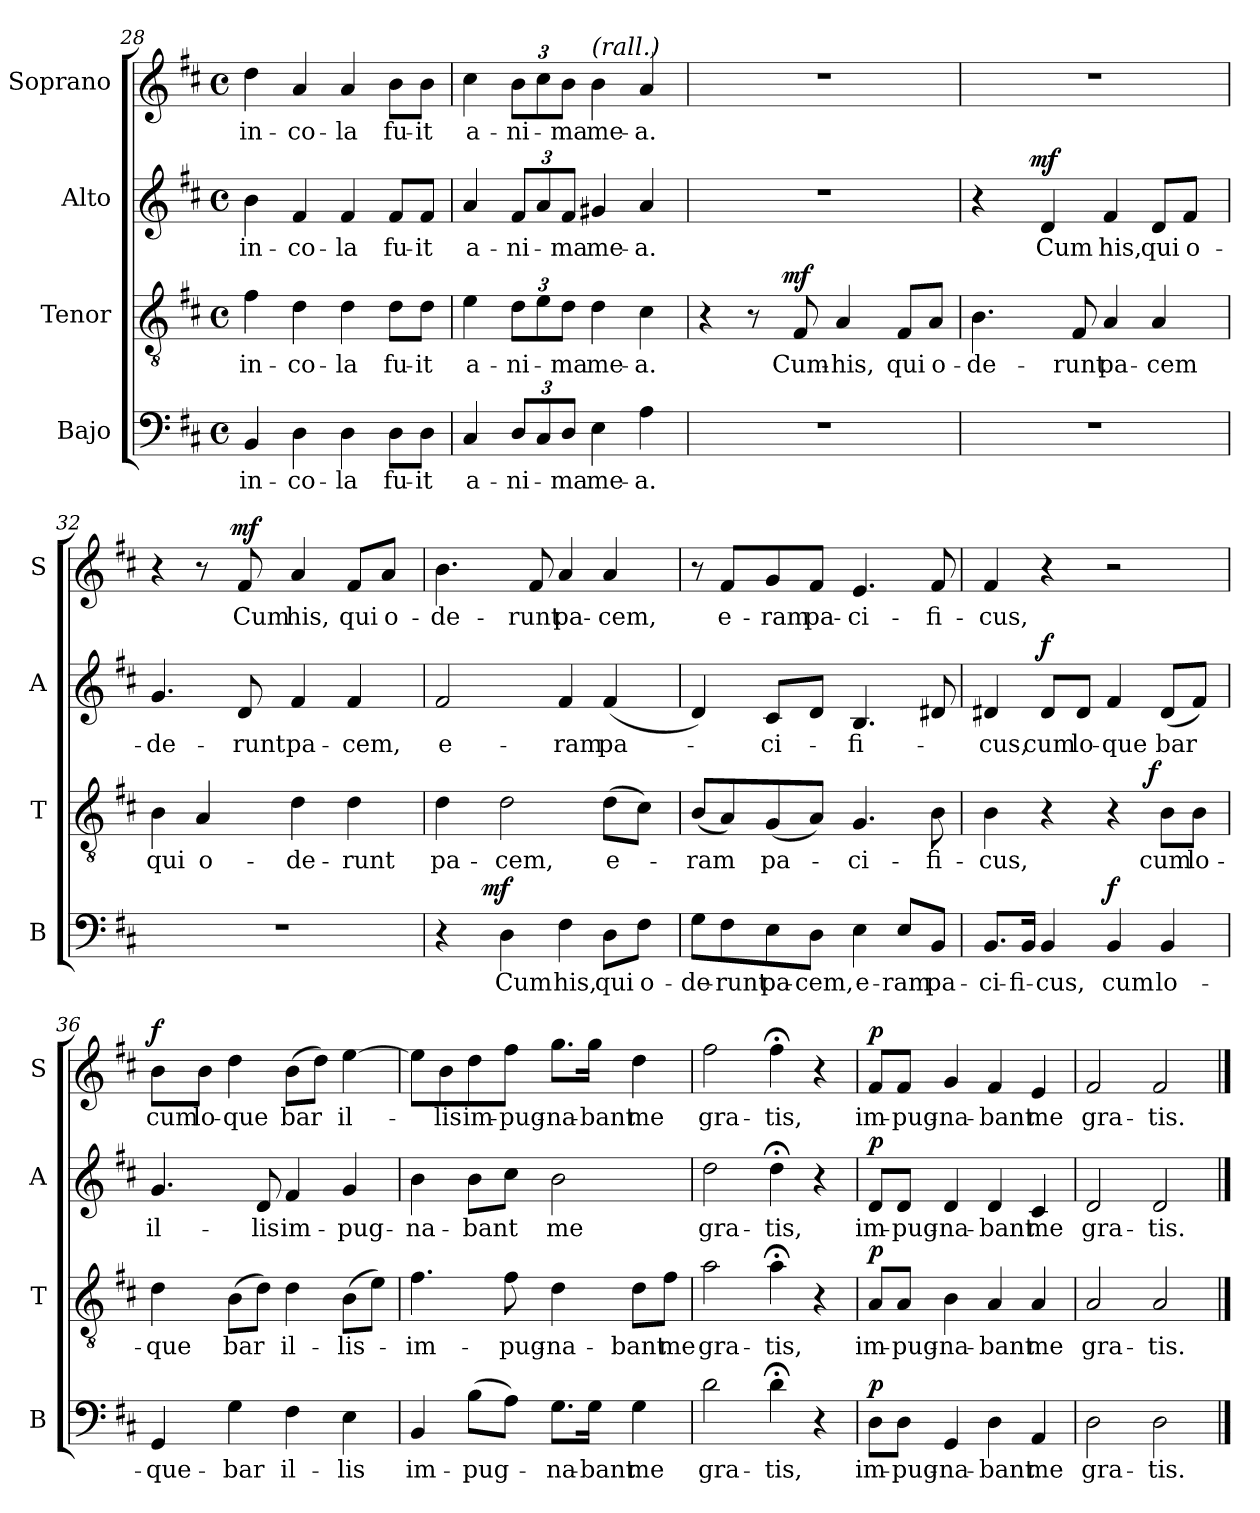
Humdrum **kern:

**kern	**text	**dynam	**kern	**text	**dynam	**kern	**text	**dynam	**kern	**text	**dynam
*part4	*part4	*part4	*part3	*part3	*part3	*part2	*part2	*part2	*part1	*part1	*part1
*staff4	*staff4	*staff4	*staff3	*staff3	*staff3	*staff2	*staff2	*staff2	*staff1	*staff1	*staff1
*I"Bajo	*	*	*I"Tenor	*	*	*I"Alto	*	*	*I"Soprano	*	*
*I'B	*	*	*I'T	*	*	*I'A	*	*	*I'S	*	*
*clefF4	*	*	*clefGv2	*	*	*clefG2	*	*	*clefG2	*	*
*k[f#c#]	*	*	*k[f#c#]	*	*	*k[f#c#]	*	*	*k[f#c#]	*	*
*D:	*	*	*D:	*	*	*D:	*	*	*D:	*	*
*M4/4	*	*	*M4/4	*	*	*M4/4	*	*	*M4/4	*	*
*met(c)	*	*	*met(c)	*	*	*met(c)	*	*	*met(c)	*	*
=28	=28	=28	=28	=28	=28	=28	=28	=28	=28	=28	=28
!	!LO:LY:b	!	!	!LO:LY:b	!	!	!LO:LY:b	!	!	!LO:LY:b	!
4BB/	in-	.	4f#\	in-	.	4b\	in-	.	4dd\	in-	.
!	!LO:LY:b	!	!	!LO:LY:b	!	!	!LO:LY:b	!	!	!LO:LY:b	!
4D\	-co-	.	4d\	-co-	.	4f#/	-co-	.	4a/	-co-	.
!	!LO:LY:b	!	!	!LO:LY:b	!	!	!LO:LY:b	!	!	!LO:LY:b	!
4D\	-la	.	4d\	-la	.	4f#/	-la	.	4a/	-la	.
!	!LO:LY:b	!	!	!LO:LY:b	!	!	!LO:LY:b	!	!	!LO:LY:b	!
8D\L	fu-	.	8d\L	fu-	.	8f#/L	fu-	.	8b\L	fu-	.
!	!LO:LY:b	!	!	!LO:LY:b	!	!	!LO:LY:b	!	!	!LO:LY:b	!
8D\J	-it	.	8d\J	-it	.	8f#/J	-it	.	8b\J	-it	.
!!LO:PB:g=z
=29	=29	=29	=29	=29	=29	=29	=29	=29	=29	=29	=29
!	!LO:LY:b	!	!	!LO:LY:b	!	!	!LO:LY:b	!	!	!LO:LY:b	!
4C#/	a-	.	4e\	a-	.	4a/	a-	.	4cc#\	a-	.
!	!LO:LY:b	!	!	!LO:LY:b	!	!	!LO:LY:b	!	!	!LO:LY:b	!
12D/L	-ni-	.	12d\L	-ni-	.	12f#/L	-ni-	.	12b\L	-ni-	.
12C#/	.	.	12e\	.	.	12a/	.	.	12cc#\	.	.
!	!LO:LY:b	!	!	!LO:LY:b	!	!	!LO:LY:b	!	!	!LO:LY:b	!
12D/J	-ma	.	12d\J	-ma	.	12f#/J	-ma	.	12b\J	-ma	.
!	!	!	!	!	!	!	!	!	!LO:TX:a:i:t=(rall.)	!	!
!	!LO:LY:b	!	!	!LO:LY:b	!	!	!LO:LY:b	!	!	!LO:LY:b	!
4E\	me-	.	4d\	me-	.	4g#X/	me-	.	4b\	me-	.
!	!LO:LY:b	!	!	!LO:LY:b	!	!	!LO:LY:b	!	!	!LO:LY:b	!
4A\	-a.	.	4c#\	-a.	.	4a/	-a.	.	4a/	-a.	.
=30	=30	=30	=30	=30	=30	=30	=30	=30	=30	=30	=30
*	*	*	*^	*	*	*	*	*	*	*	*
1r	.	.	4r	3ryy	.	.	1r	.	.	1r	.	.
.	.	.	8r	.	.	.	.	.	.	.	.	.
.	.	.	.	48ryy	.	.	.	.	.	.	.	.
!	!	!	!	!	!	!LO:DY:a	!	!	!	!	!	!
.	.	.	.	3ryy	.	mf	.	.	.	.	.	.
!	!	!	!	!	!LO:LY:b	!	!	!	!	!	!	!
.	.	.	8F#/	.	Cum-	.	.	.	.	.	.	.
!	!	!	!	!	!LO:LY:b	!	!	!	!	!	!	!
.	.	.	4A/	.	-his,	.	.	.	.	.	.	.
.	.	.	.	6...ryy	.	.	.	.	.	.	.	.
!	!	!	!	!	!LO:LY:b	!	!	!	!	!	!	!
.	.	.	8F#/L	.	qui	.	.	.	.	.	.	.
!	!	!	!	!	!LO:LY:b	!	!	!	!	!	!	!
.	.	.	8A/J	.	o-	.	.	.	.	.	.	.
=31	=31	=31	=31	=31	=31	=31	=31	=31	=31	=31	=31	=31
!	!	!	!	!	!LO:LY:b	!	!	!	!	!	!	!
*	*	*	*v	*v	*	*	*^	*	*	*	*	*
1r	.	.	4.B\	-de-	.	4r	6ryy	.	.	1r	.	.
.	.	.	.	.	.	.	24.ryy	.	.	.	.	.
!	!	!	!	!	!	!	!	!	!LO:DY:a	!	!	!
.	.	.	.	.	.	.	3%2ryy	.	mf	.	.	.
!	!	!	!	!	!	!	!	!LO:LY:b	!	!	!	!
.	.	.	.	.	.	4d/	.	Cum	.	.	.	.
!	!	!	!	!LO:LY:b	!	!	!	!	!	!	!	!
.	.	.	8F#/	-runt	.	.	.	.	.	.	.	.
!	!	!	!	!LO:LY:b	!	!	!	!LO:LY:b	!	!	!	!
.	.	.	4A/	pa-	.	4f#/	.	his,	.	.	.	.
!	!	!	!	!LO:LY:b	!	!	!	!LO:LY:b	!	!	!	!
.	.	.	4A/	-cem	.	8d/L	.	qui	.	.	.	.
!	!	!	!	!	!	!	!	!LO:LY:b	!	!	!	!
.	.	.	.	.	.	8f#/J	.	o-	.	.	.	.
.	.	.	.	.	.	.	12ryy	.	.	.	.	.
.	.	.	.	.	.	.	48ryy	.	.	.	.	.
=32	=32	=32	=32	=32	=32	=32	=32	=32	=32	=32	=32	=32
!	!	!	!	!LO:LY:b	!	!	!	!LO:LY:b	!	!	!	!
*	*	*	*	*	*	*v	*v	*	*	*^	*	*
1r	.	.	4B\	qui	.	4.g/	-de-	.	4r	3ryy	.	.
!	!	!	!	!LO:LY:b	!	!	!	!	!	!	!	!
.	.	.	4A/	o-	.	.	.	.	8r	.	.	.
.	.	.	.	.	.	.	.	.	.	48.ryy	.	.
!	!	!	!	!	!	!	!	!	!	!	!	!LO:DY:a
.	.	.	.	.	.	.	.	.	.	3ryy	.	mf
!	!	!	!	!	!	!	!LO:LY:b	!	!	!	!LO:LY:b	!
.	.	.	.	.	.	8d/	-runt	.	8f#/	.	Cum	.
!	!	!	!	!LO:LY:b	!	!	!LO:LY:b	!	!	!	!LO:LY:b	!
.	.	.	4d\	-de-	.	4f#/	pa-	.	4a/	.	his,	.
.	.	.	.	.	.	.	.	.	.	6ryy	.	.
!	!	!	!	!LO:LY:b	!	!	!LO:LY:b	!	!	!	!LO:LY:b	!
.	.	.	4d\	-runt	.	4f#/	-cem,	.	8f#/L	.	qui	.
.	.	.	.	.	.	.	.	.	.	12ryy	.	.
!	!	!	!	!	!	!	!	!	!	!	!LO:LY:b	!
.	.	.	.	.	.	.	.	.	8a/J	.	o-	.
.	.	.	.	.	.	.	.	.	.	24ryy	.	.
.	.	.	.	.	.	.	.	.	.	96ryy	.	.
!!LO:LB:g=z
=33	=33	=33	=33	=33	=33	=33	=33	=33	=33	=33	=33	=33
!	!	!	!	!LO:LY:b	!	!	!LO:LY:b	!	!	!	!LO:LY:b	!
*^	*	*	*	*	*	*	*	*	*v	*v	*	*
4r	6ryy	.	.	4d\	pa-	.	2f#/	e-	.	4.b\	-de-	.
.	48.ryy	.	.	.	.	.	.	.	.	.	.	.
!	!	!	!LO:DY:a	!	!	!	!	!	!	!	!	!
.	3%2ryy	.	mf	.	.	.	.	.	.	.	.	.
!	!	!LO:LY:b	!	!	!LO:LY:b	!	!	!	!	!	!	!
4D\	.	Cum	.	2d\	-cem,	.	.	.	.	.	.	.
!	!	!	!	!	!	!	!	!	!	!	!LO:LY:b	!
.	.	.	.	.	.	.	.	.	.	8f#/	-runt	.
!	!	!LO:LY:b	!	!	!	!	!	!LO:LY:b	!	!	!LO:LY:b	!
4F#\	.	his,	.	.	.	.	4f#/	-ram	.	4a/	pa-	.
!	!	!LO:LY:b	!	!	!LO:LY:b	!	!	!LO:LY:b	!	!	!LO:LY:b	!
8D\L	.	qui	.	(>8d\L	e-	.	(<4f#/	pa-	.	4a/	-cem,	.
.	12ryy	.	.	.	.	.	.	.	.	.	.	.
!	!	!LO:LY:b	!	!	!	!	!	!	!	!	!	!
8F#\J	.	o-	.	8c#\J)	.	.	.	.	.	.	.	.
.	24ryy	.	.	.	.	.	.	.	.	.	.	.
.	96ryy	.	.	.	.	.	.	.	.	.	.	.
=34	=34	=34	=34	=34	=34	=34	=34	=34	=34	=34	=34	=34
!	!	!LO:LY:b	!	!	!LO:LY:b	!	!	!	!	!	!	!
*v	*v	*	*	*	*	*	*	*	*	*	*	*
8G\L	-de-	.	(<8B/L	-ram	.	4d/)	.	.	8r	.	.
!	!LO:LY:b	!	!	!	!	!	!	!	!	!LO:LY:b	!
8F#\	-runt	.	8A/)	.	.	.	.	.	8f#/L	e-	.
!	!LO:LY:b	!	!	!LO:LY:b	!	!	!LO:LY:b	!	!	!LO:LY:b	!
8E\	pa-	.	(<8G/	pa-	.	8c#/L	-ci-	.	8g/	-ram	.
!	!LO:LY:b	!	!	!	!	!	!	!	!	!LO:LY:b	!
8D\J	-cem,	.	8A/J)	.	.	8d/J	.	.	8f#/J	pa-	.
!	!LO:LY:b	!	!	!LO:LY:b	!	!	!LO:LY:b	!	!	!LO:LY:b	!
4E\	e-	.	4.G/	-ci-	.	4.B/	-fi-	.	4.e/	-ci-	.
!	!LO:LY:b	!	!	!	!	!	!	!	!	!	!
8E/L	-ram	.	.	.	.	.	.	.	.	.	.
!	!LO:LY:b	!	!	!LO:LY:b	!	!	!	!	!	!LO:LY:b	!
8BB/J	pa-	.	8B\	-fi-	.	8d#X/	.	.	8f#/	-fi-	.
=35	=35	=35	=35	=35	=35	=35	=35	=35	=35	=35	=35
!	!LO:LY:b	!	!	!LO:LY:b	!	!	!LO:LY:b	!	!	!LO:LY:b	!
*	*	*	*^	*	*	*	*	*	*	*	*
8.BB/L	-ci-	.	4B\	2ryy	-cus,	.	4d#X/	-cus,	.	4f#/	-cus,	.
!	!LO:LY:b	!	!	!	!	!	!	!	!	!	!	!
16BB/Jk	-fi-	.	.	.	.	.	.	.	.	.	.	.
!	!LO:LY:b	!	!	!	!	!	!	!LO:LY:b	!LO:DY:a	!	!	!
4BB/	-cus,	.	4r	.	.	.	8d#/L	cum	f	4r	.	.
!	!	!	!	!	!	!	!	!LO:LY:b	!	!	!	!
.	.	.	.	.	.	.	8d#/J	lo-	.	.	.	.
!	!LO:LY:b	!LO:DY:a	!	!	!	!	!	!LO:LY:b	!	!	!	!
4BB/	cum	f	4r	8..ryy	.	.	4f#/	-que	.	2r	.	.
!	!	!	!	!	!	!LO:DY:a	!	!	!	!	!	!
.	.	.	.	4ryy	.	f	.	.	.	.	.	.
!	!LO:LY:b	!	!	!	!LO:LY:b	!	!	!LO:LY:b	!	!	!	!
4BB/	lo-	.	8B\L	.	cum	.	(<8d#/L	bar	.	.	.	.
!	!	!	!	!	!LO:LY:b	!	!	!	!	!	!	!
.	.	.	8B\J	.	lo-	.	8f#/J)	.	.	.	.	.
.	.	.	.	32ryy	.	.	.	.	.	.	.	.
!!LO:PB:g=z
=36	=36	=36	=36	=36	=36	=36	=36	=36	=36	=36	=36	=36
!	!LO:LY:b	!	!	!	!LO:LY:b	!	!	!LO:LY:b	!	!	!LO:LY:b	!LO:DY:a
*	*	*	*v	*v	*	*	*	*	*	*	*	*
4GG/	-que-	.	4d\	-que	.	4.g/	il-	.	8b\L	cum	f
!	!	!	!	!	!	!	!	!	!	!LO:LY:b	!
.	.	.	.	.	.	.	.	.	8b\J	lo-	.
!	!LO:LY:b	!	!	!LO:LY:b	!	!	!	!	!	!LO:LY:b	!
4G\	-bar	.	(>8B\L	bar	.	.	.	.	4dd\	-que	.
!	!	!	!	!	!	!	!LO:LY:b	!	!	!	!
.	.	.	8d\J)	.	.	8d/	-lis	.	.	.	.
!	!LO:LY:b	!	!	!LO:LY:b	!	!	!LO:LY:b	!	!	!LO:LY:b	!
4F#\	il-	.	4d\	il-	.	4f#/	im-	.	(>8b\L	bar	.
.	.	.	.	.	.	.	.	.	8dd\J)	.	.
!	!LO:LY:b	!	!	!LO:LY:b	!	!	!LO:LY:b	!	!	!LO:LY:b	!
4E\	-lis	.	(>8B\L	-lis-	.	4g/	-pug-	.	[4ee\	il-	.
.	.	.	8e\J)	.	.	.	.	.	.	.	.
=37	=37	=37	=37	=37	=37	=37	=37	=37	=37	=37	=37
!	!LO:LY:b	!	!	!LO:LY:b	!	!	!LO:LY:b	!	!	!	!
4BB/	im-	.	4.f#\	-im-	.	4b\	-na-	.	8ee\L]	.	.
!	!	!	!	!	!	!	!	!	!	!LO:LY:b	!
.	.	.	.	.	.	.	.	.	8b\	-lis	.
!	!LO:LY:b	!	!	!	!	!	!LO:LY:b	!	!	!LO:LY:b	!
(>8B\L	-pug-	.	.	.	.	8b\L	-bant	.	8dd\	im-	.
!	!	!	!	!LO:LY:b	!	!	!	!	!	!LO:LY:b	!
8A\J)	.	.	8f#\	-pug-	.	8cc#\J	.	.	8ff#\J	-pug-	.
!	!LO:LY:b	!	!	!LO:LY:b	!	!	!LO:LY:b	!	!	!LO:LY:b	!
8.G\L	-na-	.	4d\	-na-	.	2b\	me	.	8.gg\L	-na-	.
!	!LO:LY:b	!	!	!	!	!	!	!	!	!LO:LY:b	!
16G\Jk	-bant	.	.	.	.	.	.	.	16gg\Jk	-bant	.
!	!LO:LY:b	!	!	!LO:LY:b	!	!	!	!	!	!LO:LY:b	!
4G\	me	.	8d\L	-bant	.	.	.	.	4dd\	me	.
!	!	!	!	!LO:LY:b	!	!	!	!	!	!	!
.	.	.	8f#\J	me	.	.	.	.	.	.	.
=38	=38	=38	=38	=38	=38	=38	=38	=38	=38	=38	=38
!	!LO:LY:b	!	!	!LO:LY:b	!	!	!LO:LY:b	!	!	!LO:LY:b	!
2d\	gra-	.	2a\	gra-	.	2dd\	gra-	.	2ff#\	gra-	.
!	!LO:LY:b	!	!	!LO:LY:b	!	!	!LO:LY:b	!	!	!LO:LY:b	!
4d;<\	-tis,	.	4a;<\	-tis,	.	4dd;<\	-tis,	.	4ff#;<\	-tis,	.
4r	.	.	4r	.	.	4r	.	.	4r	.	.
=39	=39	=39	=39	=39	=39	=39	=39	=39	=39	=39	=39
!	!LO:LY:b	!LO:DY:a	!	!LO:LY:b	!LO:DY:a	!	!LO:LY:b	!LO:DY:a	!	!LO:LY:b	!LO:DY:a
8D\L	im-	p	8A/L	im-	p	8d/L	im-	p	8f#/L	im-	p
!	!LO:LY:b	!	!	!LO:LY:b	!	!	!LO:LY:b	!	!	!LO:LY:b	!
8D\J	-pug-	.	8A/J	-pug-	.	8d/J	-pug-	.	8f#/J	-pug-	.
!	!LO:LY:b	!	!	!LO:LY:b	!	!	!LO:LY:b	!	!	!LO:LY:b	!
4GG/	-na-	.	4B\	-na-	.	4d/	-na-	.	4g/	-na-	.
!	!LO:LY:b	!	!	!LO:LY:b	!	!	!LO:LY:b	!	!	!LO:LY:b	!
4D\	-bant	.	4A/	-bant	.	4d/	-bant	.	4f#/	-bant	.
!	!LO:LY:b	!	!	!LO:LY:b	!	!	!LO:LY:b	!	!	!LO:LY:b	!
4AA/	me	.	4A/	me	.	4c#/	me	.	4e/	me	.
!!LO:LB:g=z
=40	=40	=40	=40	=40	=40	=40	=40	=40	=40	=40	=40
!	!LO:LY:b	!	!	!LO:LY:b	!	!	!LO:LY:b	!	!	!LO:LY:b	!
2D\	gra-	.	2A/	gra-	.	2d/	gra-	.	2f#/	gra-	.
!	!LO:LY:b	!	!	!LO:LY:b	!	!	!LO:LY:b	!	!	!LO:LY:b	!
2D\	-tis.	.	2A/	-tis.	.	2d/	-tis.	.	2f#/	-tis.	.
==	==	==	==	==	==	==	==	==	==	==	==
*-	*-	*-	*-	*-	*-	*-	*-	*-	*-	*-	*-
